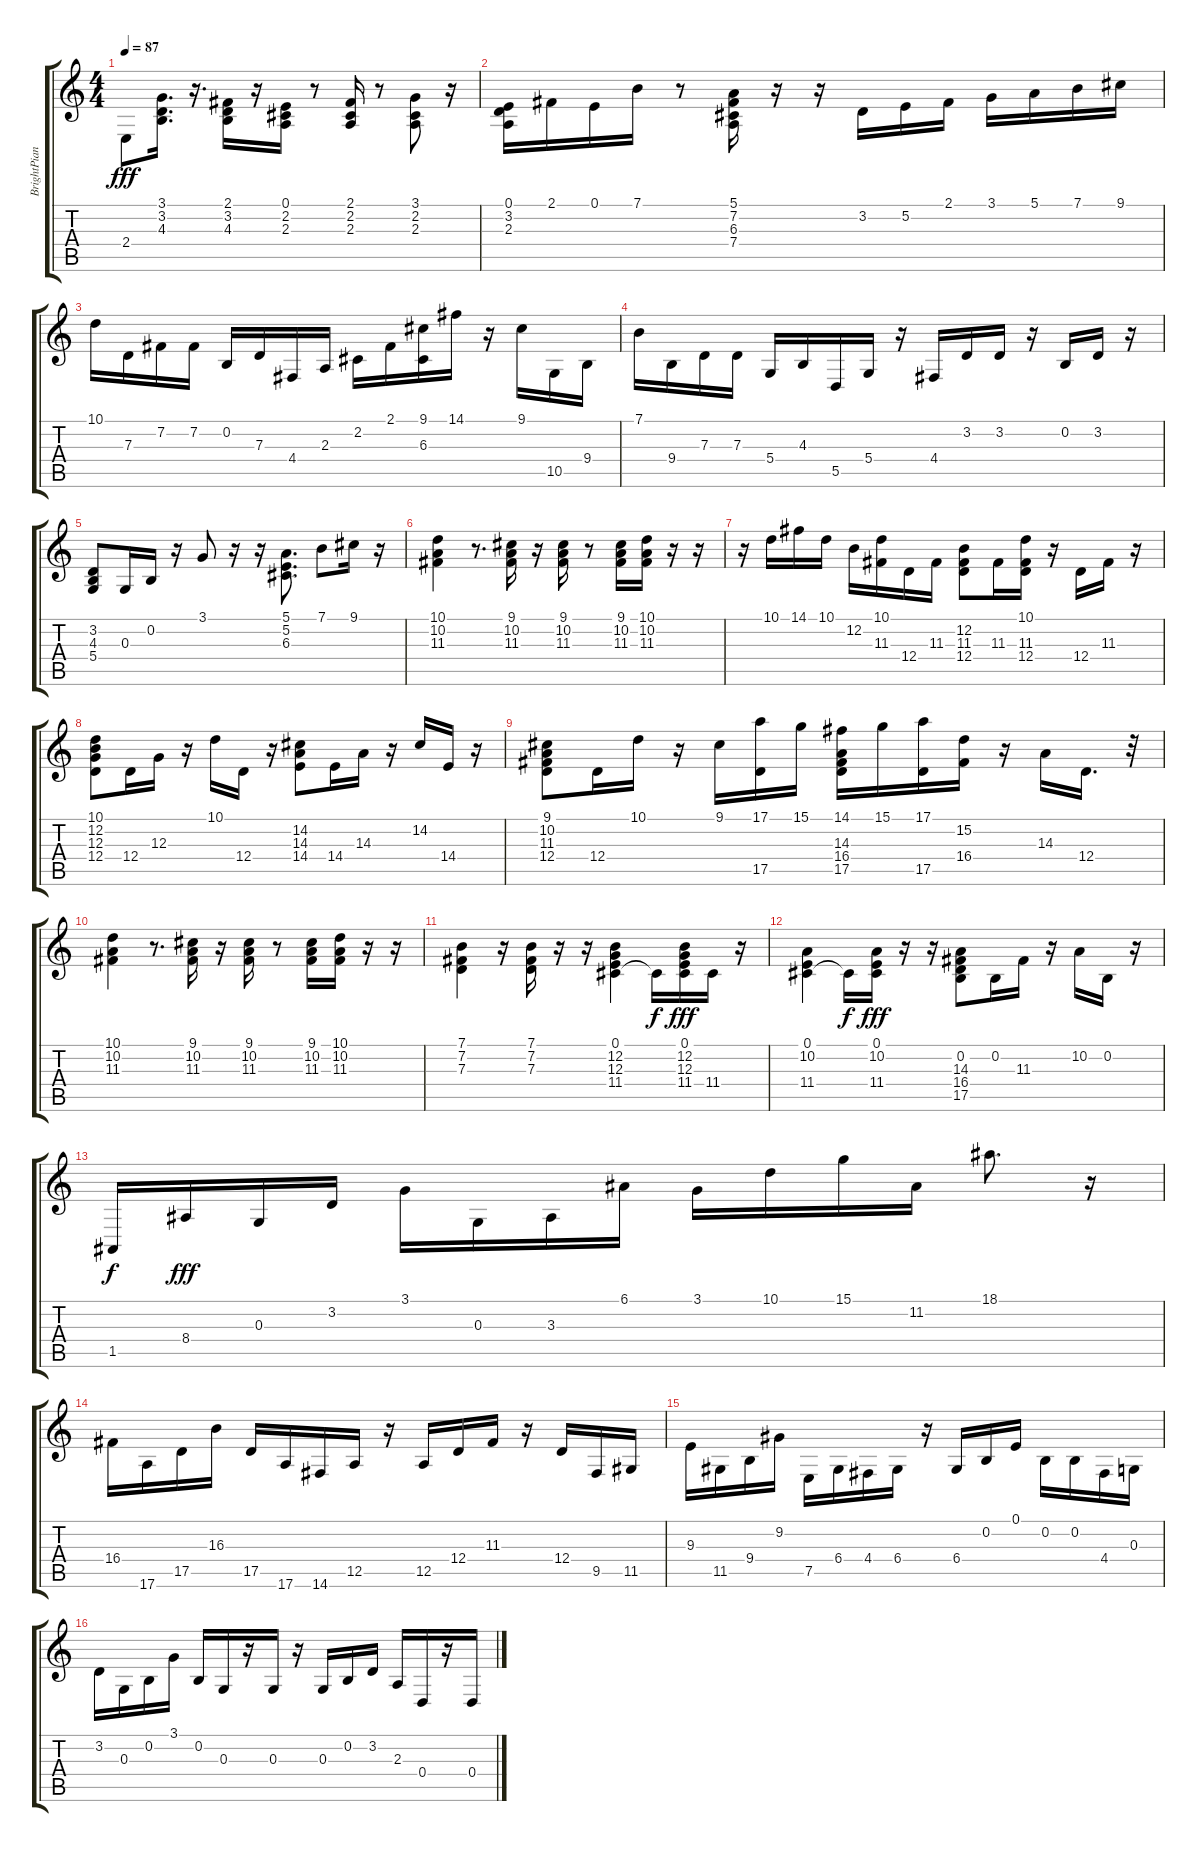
\track ("BrightPiano" "BrightPian") {instrument electricgrandpiano}
\staff {score tabs}
\tuning (E4 B3 G3 D3 A2 E2) {hide}
\ts (4 4)
\tempo 87
\clef g2
\ks c
2.4.8{dy fff beam Down} (3.1 3.2 4.3).16{d beam Down} r.16{d} (2.1 3.2 4.3).16{beam Down} r.16 (0.1 2.2 2.3).16{beam Down} r.8{beam Up} (2.1 2.2 2.3).16{beam Up} r.8 (3.1 2.2 2.3).8{beam Down} r.16 |
(0.1 3.2 2.3).16{beam Down} 2.1.16{beam Down} 0.1.16{beam Down} 7.1.16{beam Down} r.8{beam Down} (5.1 7.2 6.3 7.4).16{beam Down} r.16 r.16{beam Down} 3.2.16{beam Down} 5.2.16{beam Down} 2.1.16{beam Down} 3.1.16{beam Down} 5.1.16{beam Down} 7.1.16{beam Down} 9.1.16{beam Down} |
10.1.16{beam Down} 7.3.16{beam Down} 7.2.16{beam Down} 7.2.16{beam Down} 0.2.16{beam Up} 7.3.16{beam Up} 4.4.16{beam Up} 2.3.16{beam Up} 2.2.16{beam Down} 2.1.16{beam Down} (9.1 6.3).16{beam Down} 14.1.16{beam Down} r.16{beam Down} 9.1.16{beam Down} 10.5.16{beam Down} 9.4.16{beam Down} |
7.1.16{beam Down} 9.4.16{beam Down} 7.3.16{beam Down} 7.3.16{beam Down} 5.4.16{beam Up} 4.3.16{beam Up} 5.5.16{beam Up} 5.4.16{beam Up} r.16{beam Up} 4.4.16{beam Up} 3.2.16{beam Up} 3.2.16{beam Up} r.16{beam Up} 0.2.16{beam Up} 3.2.16{beam Up} r.16{beam Up} |
(3.2 4.3 5.4).8{beam Up} 0.3.16{beam Up} 0.2.16{beam Up} r.16{beam Up} 3.1.8{beam Up} r.16 r.16 (5.1 5.2 6.3).8{d beam Down} 7.1.8{beam Down} 9.1.16{beam Down} r.16 |
(10.1 10.2 11.3).4{beam Down} r.8{d beam Down} (9.1 10.2 11.3).16{beam Down} r.16{beam Down} (9.1 10.2 11.3).16{beam Down} r.8 (9.1 10.2 11.3).16{beam Down} (10.1 10.2 11.3).16{beam Down} r.16{beam Down} r.16 |
r.16{beam Down} 10.1.16{beam Down} 14.1.16{beam Down} 10.1.16{beam Down} 12.2.16{beam Down} (10.1 11.3).16{beam Down} 12.4.16{beam Down} 11.3.16{beam Down} (12.2 11.3 12.4).8{beam Down} 11.3.16{beam Down} (10.1 11.3 12.4).16{beam Down} r.16{beam Down} 12.4.16{beam Down} 11.3.16{beam Down} r.16 |
(10.1 12.2 12.3 12.4).8{beam Down} 12.4.16{beam Down} 12.3.16{beam Down} r.16{beam Down} 10.1.16{beam Down} 12.4.16{beam Down} r.16{beam Down} (14.2 14.3 14.4).8{beam Down} 14.4.16{beam Down} 14.3.16{beam Down} r.16 14.2.16 14.4.16 r.16 |
(9.1 10.2 11.3 12.4).8{beam Down} 12.4.16{beam Down} 10.1.16{beam Down} r.16{beam Down} 9.1.16{beam Down} (17.1 17.5).16{beam Down} 15.1.16{beam Down} (14.1 14.3 16.4 17.5).16{beam Down} 15.1.16{beam Down} (17.1 17.5).16{beam Down} (15.2 16.4).16{beam Down} r.16{beam Down} 14.3.16{beam Down} 12.4.16{d beam Down} r.32 |
(10.1 10.2 11.3).4{beam Down} r.8{d beam Down} (9.1 10.2 11.3).16{beam Down} r.16{beam Down} (9.1 10.2 11.3).16{beam Down} r.8 (9.1 10.2 11.3).16{beam Down} (10.1 10.2 11.3).16{beam Down} r.16{beam Down} r.16 |
(7.1 7.2 7.3).4{beam Down} r.16{beam Down} (7.1 7.2 7.3).16{beam Down} r.16{beam Down} r.16 (0.1 12.2 12.3 11.4).4{beam Down} 11.4{t}.16{dy f beam Down} (0.1 12.2 12.3 11.4).16{dy fff beam Down} 11.4.16{beam Down} r.16 |
(0.1 10.2 11.4).4{beam Down} 11.4{t}.16{dy f beam Down} (0.1 10.2 11.4).16{dy fff beam Down} r.16{beam Down} r.16 (0.2 14.3 16.4 17.5).8{beam Down} 0.2.16{beam Down} 11.3.16{beam Down} r.16{beam Down} 10.2.16{beam Down} 0.2.16{beam Down} r.16{beam Down} |
1.5.16{dy f beam Up} 8.4.16{dy fff beam Up} 0.3.16{beam Up} 3.2.16{beam Up} 3.1.16{beam Down} 0.3.16{beam Down} 3.3.16{beam Down} 6.1.16{beam Down} 3.1.16{beam Down} 10.1.16{beam Down} 15.1.16{beam Down} 11.2.16{beam Down} 18.1.8{d} r.16 |
16.4.16{beam Down} 17.6.16{beam Down} 17.5.16{beam Down} 16.3.16{beam Down} 17.5.16{beam Up} 17.6.16{beam Up} 14.6.16{beam Up} 12.5.16{beam Up} r.16{beam Up} 12.5.16{beam Up} 12.4.16{beam Up} 11.3.16{beam Up} r.16{beam Up} 12.4.16{beam Up} 9.5.16{beam Up} 11.5.16{beam Up} |
9.3.16{beam Down} 11.5.16{beam Down} 9.4.16{beam Down} 9.2.16{beam Down} 7.5.16{beam Down} 6.4.16{beam Down} 4.4.16{beam Down} 6.4.16{beam Down} r.16{beam Up} 6.4.16{beam Up} 0.2.16{beam Up} 0.1.16{beam Up} 0.2.16{beam Down} 0.2.16{beam Down} 4.4.16{beam Down} 0.3.16{beam Down} |
3.2.16{beam Down} 0.3.16{beam Down} 0.2.16{beam Down} 3.1.16{beam Down} 0.2.16{beam Up} 0.3.16{beam Up} r.16{beam Up} 0.3.16{beam Up} r.16{beam Up} 0.3.16{beam Up} 0.2.16{beam Up} 3.2.16{beam Up} 2.3.16{beam Up} 0.4.16{beam Up} r.16{beam Up} 0.4.16{beam Up}
